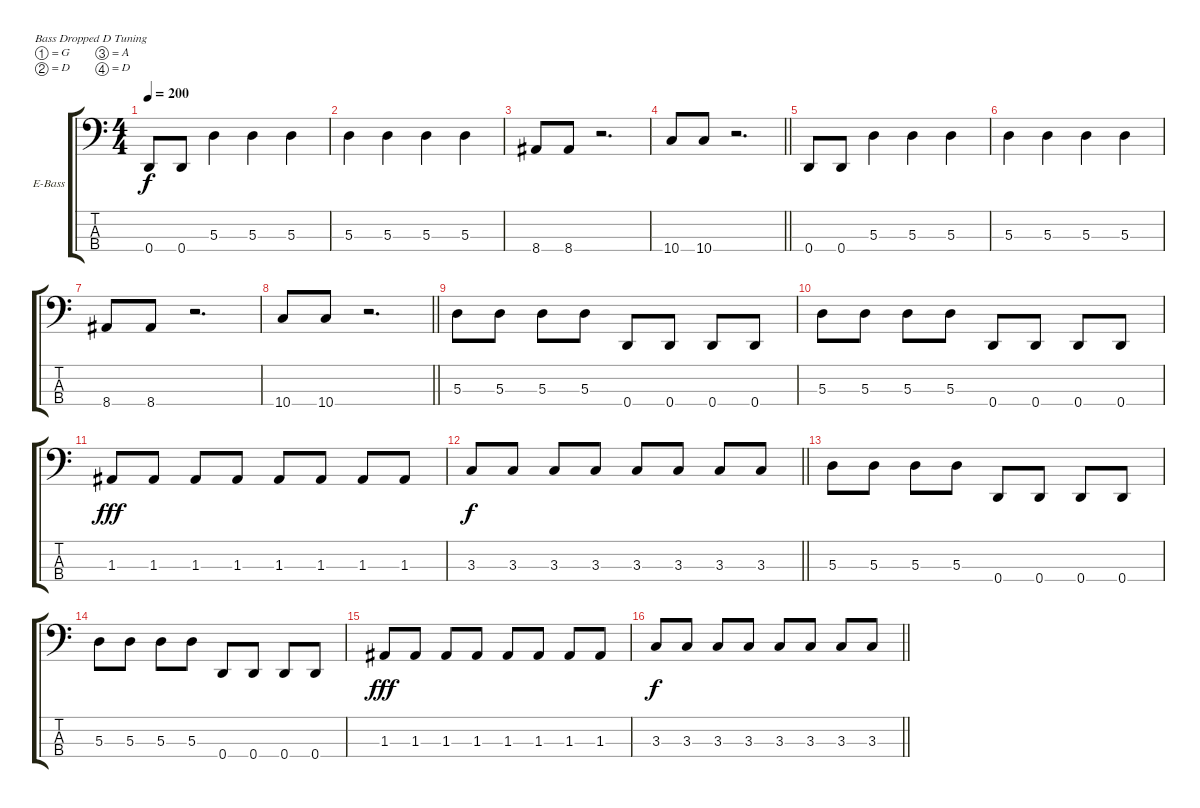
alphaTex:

\bracketExtendMode groupsimilarinstruments
\firstSystemTrackNameOrientation horizontal
\otherSystemsTrackNameOrientation horizontal
\track ("bass" "E-Bass") {instrument electricbasspick}
\staff {score tabs}
\tuning (G2 D2 A1 D1)
\ts (4 4)
\section ("" "")
\tempo 200
\clef f4
\ks c
0.4.8{dy f} 0.4.8 5.3.4 5.3.4 5.3.4 |
5.3.4 5.3.4 5.3.4 5.3.4 |
8.4.8 8.4.8 r.2{d} |
\barLineRight lightlight
10.4.8 10.4.8 r.2{d} |
0.4.8 0.4.8 5.3.4 5.3.4 5.3.4 |
5.3.4 5.3.4 5.3.4 5.3.4 |
8.4.8 8.4.8 r.2{d} |
\barLineRight lightlight
10.4.8 10.4.8 r.2{d} |
\section ("" "")
5.3.8 5.3.8 5.3.8 5.3.8 0.4.8 0.4.8 0.4.8 0.4.8 |
5.3.8 5.3.8 5.3.8 5.3.8 0.4.8 0.4.8 0.4.8 0.4.8 |
1.3.8{dy fff} 1.3.8 1.3.8 1.3.8 1.3.8 1.3.8 1.3.8 1.3.8 |
\barLineRight lightlight
3.3.8{dy f} 3.3.8 3.3.8 3.3.8 3.3.8 3.3.8 3.3.8 3.3.8 |
5.3.8 5.3.8 5.3.8 5.3.8 0.4.8 0.4.8 0.4.8 0.4.8 |
5.3.8 5.3.8 5.3.8 5.3.8 0.4.8 0.4.8 0.4.8 0.4.8 |
1.3.8{dy fff} 1.3.8 1.3.8 1.3.8 1.3.8 1.3.8 1.3.8 1.3.8 |
\barLineRight lightlight
3.3.8{dy f} 3.3.8 3.3.8 3.3.8 3.3.8 3.3.8 3.3.8 3.3.8
